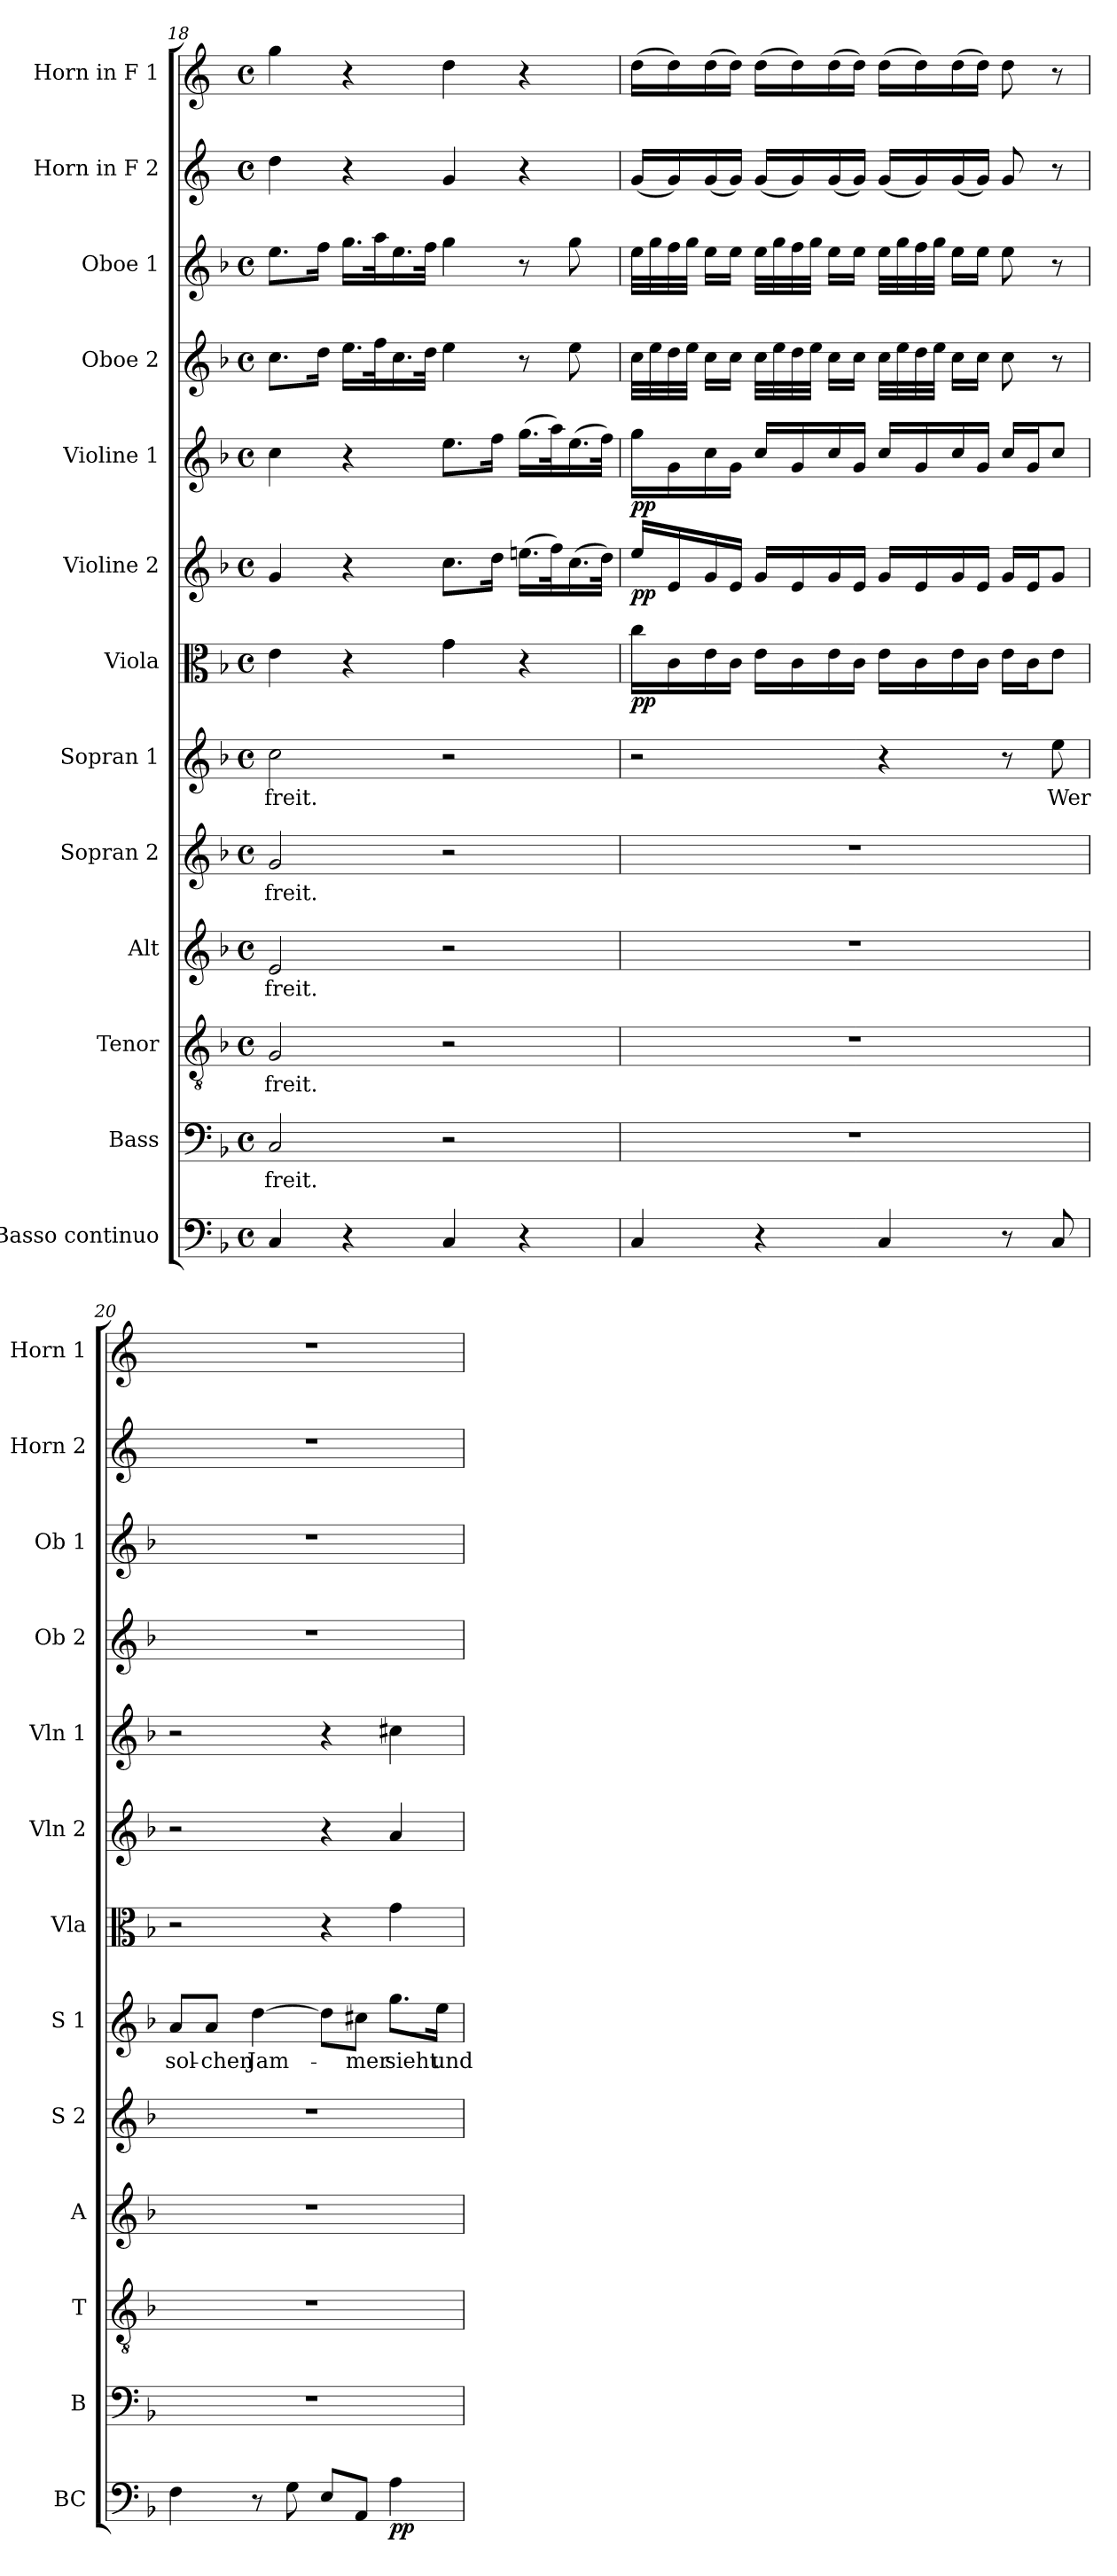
**kern	**dynam	**kern	**text	**kern	**text	**kern	**text	**kern	**text	**kern	**text	**kern	**dynam	**kern	**dynam	**kern	**dynam	**kern	**kern	**kern	**kern
*part13	*part13	*part12	*part12	*part11	*part11	*part10	*part10	*part9	*part9	*part8	*part8	*part7	*part7	*part6	*part6	*part5	*part5	*part4	*part3	*part2	*part1
*staff13	*staff13	*staff12	*staff12	*staff11	*staff11	*staff10	*staff10	*staff9	*staff9	*staff8	*staff8	*staff7	*staff7	*staff6	*staff6	*staff5	*staff5	*staff4	*staff3	*staff2	*staff1
*I"Basso continuo	*	*I"Bass	*	*I"Tenor	*	*I"Alt	*	*I"Sopran 2	*	*I"Sopran 1	*	*I"Viola	*	*I"Violine 2	*	*I"Violine 1	*	*I"Oboe 2	*I"Oboe 1	*I"Horn in F 2	*I"Horn in F 1
*I'BC	*	*I'B	*	*I'T	*	*I'A	*	*I'S 2	*	*I'S 1	*	*I'Vla	*	*I'Vln 2	*	*I'Vln 1	*	*I'Ob 2	*I'Ob 1	*I'Horn 2	*I'Horn 1
!!LO:PB:g=z
*clefF4	*	*clefF4	*	*clefGv2	*	*clefG2	*	*clefG2	*	*clefG2	*	*clefC3	*	*clefG2	*	*clefG2	*	*clefG2	*clefG2	*clefG2	*clefG2
*ITrd7c12	*	*	*	*	*	*	*	*	*	*	*	*	*	*	*	*	*	*	*	*ITrd4c7	*ITrd4c7
*k[b-]	*	*k[b-]	*	*k[b-]	*	*k[b-]	*	*k[b-]	*	*k[b-]	*	*k[b-]	*	*k[b-]	*	*k[b-]	*	*k[b-]	*k[b-]	*k[b-]	*k[b-]
*M4/4	*	*M4/4	*	*M4/4	*	*M4/4	*	*M4/4	*	*M4/4	*	*M4/4	*	*M4/4	*	*M4/4	*	*M4/4	*M4/4	*M4/4	*M4/4
*met(c)	*	*met(c)	*	*met(c)	*	*met(c)	*	*met(c)	*	*met(c)	*	*met(c)	*	*met(c)	*	*met(c)	*	*met(c)	*met(c)	*met(c)	*met(c)
=18	=18	=18	=18	=18	=18	=18	=18	=18	=18	=18	=18	=18	=18	=18	=18	=18	=18	=18	=18	=18	=18
!	!	!	!LO:LY:b	!	!LO:LY:b	!	!LO:LY:b	!	!LO:LY:b	!	!LO:LY:b	!	!	!	!	!	!	!	!	!	!
4CC/	.	2C/	-freit.	2G/	-freit.	2e/	-freit.	2g/	-freit.	2cc\	-freit.	4e\	.	4g/	.	4cc\	.	8.cc\L	8.ee\L	4g\	4cc\
.	.	.	.	.	.	.	.	.	.	.	.	.	.	.	.	.	.	16dd\Jk	16ff\Jk	.	.
4r	.	.	.	.	.	.	.	.	.	.	.	4r	.	4r	.	4r	.	16.ee\LL	16.gg\LL	4r	4r
.	.	.	.	.	.	.	.	.	.	.	.	.	.	.	.	.	.	32ff\K	32aa\K	.	.
.	.	.	.	.	.	.	.	.	.	.	.	.	.	.	.	.	.	16.cc\	16.ee\	.	.
.	.	.	.	.	.	.	.	.	.	.	.	.	.	.	.	.	.	32dd\JJk	32ff\JJk	.	.
4CC/	.	2r	.	2r	.	2r	.	2r	.	2r	.	4g\	.	8.cc\L	.	8.ee\L	.	4ee\	4gg\	4c/	4g\
.	.	.	.	.	.	.	.	.	.	.	.	.	.	16dd\Jk	.	16ff\Jk	.	.	.	.	.
4r	.	.	.	.	.	.	.	.	.	.	.	4r	.	(>16.eeni\LL	.	(>16.gg\LL	.	8r	8r	4r	4r
.	.	.	.	.	.	.	.	.	.	.	.	.	.	32ff\K)	.	32aa\K)	.	.	.	.	.
.	.	.	.	.	.	.	.	.	.	.	.	.	.	(>16.cc\	.	(>16.ee\	.	8ee\	8gg\	.	.
.	.	.	.	.	.	.	.	.	.	.	.	.	.	32dd\JJk)	.	32ff\JJk)	.	.	.	.	.
=19	=19	=19	=19	=19	=19	=19	=19	=19	=19	=19	=19	=19	=19	=19	=19	=19	=19	=19	=19	=19	=19
!	!	!	!	!	!	!	!	!	!	!	!	!	!LO:DY:b	!	!LO:DY:b	!	!LO:DY:b	!	!	!	!
4CC/	.	1r	.	1r	.	1r	.	1r	.	2r	.	16cc\LL	pp	16ee/LL	pp	16gg\LL	pp	32cc\LLL	32ee\LLL	(<16c/LL	(>16g\LL
.	.	.	.	.	.	.	.	.	.	.	.	.	.	.	.	.	.	32ee\	32gg\	.	.
.	.	.	.	.	.	.	.	.	.	.	.	16c\	.	16e/	.	16g\	.	32dd\	32ff\	16c/)	16g\)
.	.	.	.	.	.	.	.	.	.	.	.	.	.	.	.	.	.	32ee\JJJ	32gg\JJJ	.	.
.	.	.	.	.	.	.	.	.	.	.	.	16e\	.	16g/	.	16cc\	.	16cc\LL	16ee\LL	(<16c/	(>16g\
.	.	.	.	.	.	.	.	.	.	.	.	16c\JJ	.	16e/JJ	.	16g\JJ	.	16cc\JJ	16ee\JJ	16c/JJ)	16g\JJ)
4r	.	.	.	.	.	.	.	.	.	.	.	16e\LL	.	16g/LL	.	16cc/LL	.	32cc\LLL	32ee\LLL	(<16c/LL	(>16g\LL
.	.	.	.	.	.	.	.	.	.	.	.	.	.	.	.	.	.	32ee\	32gg\	.	.
.	.	.	.	.	.	.	.	.	.	.	.	16c\	.	16e/	.	16g/	.	32dd\	32ff\	16c/)	16g\)
.	.	.	.	.	.	.	.	.	.	.	.	.	.	.	.	.	.	32ee\JJJ	32gg\JJJ	.	.
.	.	.	.	.	.	.	.	.	.	.	.	16e\	.	16g/	.	16cc/	.	16cc\LL	16ee\LL	(<16c/	(>16g\
.	.	.	.	.	.	.	.	.	.	.	.	16c\JJ	.	16e/JJ	.	16g/JJ	.	16cc\JJ	16ee\JJ	16c/JJ)	16g\JJ)
4CC/	.	.	.	.	.	.	.	.	.	4r	.	16e\LL	.	16g/LL	.	16cc/LL	.	32cc\LLL	32ee\LLL	(<16c/LL	(>16g\LL
.	.	.	.	.	.	.	.	.	.	.	.	.	.	.	.	.	.	32ee\	32gg\	.	.
.	.	.	.	.	.	.	.	.	.	.	.	16c\	.	16e/	.	16g/	.	32dd\	32ff\	16c/)	16g\)
.	.	.	.	.	.	.	.	.	.	.	.	.	.	.	.	.	.	32ee\JJJ	32gg\JJJ	.	.
.	.	.	.	.	.	.	.	.	.	.	.	16e\	.	16g/	.	16cc/	.	16cc\LL	16ee\LL	(<16c/	(>16g\
.	.	.	.	.	.	.	.	.	.	.	.	16c\JJ	.	16e/JJ	.	16g/JJ	.	16cc\JJ	16ee\JJ	16c/JJ)	16g\JJ)
8r	.	.	.	.	.	.	.	.	.	8r	.	16e\LL	.	16g/LL	.	16cc/LL	.	8cc\	8ee\	8c/	8g\
.	.	.	.	.	.	.	.	.	.	.	.	16c\J	.	16e/J	.	16g/J	.	.	.	.	.
!	!	!	!	!	!	!	!	!	!	!	!LO:LY:b	!	!	!	!	!	!	!	!	!	!
8CC/	.	.	.	.	.	.	.	.	.	8ee\	Wer	8e\J	.	8g/J	.	8cc/J	.	8r	8r	8r	8r
=20	=20	=20	=20	=20	=20	=20	=20	=20	=20	=20	=20	=20	=20	=20	=20	=20	=20	=20	=20	=20	=20
!	!	!	!	!	!	!	!	!	!	!	!LO:LY:b	!	!	!	!	!	!	!	!	!	!
4FF\	.	1r	.	1r	.	1r	.	1r	.	8a/L	sol-	2r	.	2r	.	2r	.	1r	1r	1r	1r
!	!	!	!	!	!	!	!	!	!	!	!LO:LY:b	!	!	!	!	!	!	!	!	!	!
.	.	.	.	.	.	.	.	.	.	8a/J	-chen	.	.	.	.	.	.	.	.	.	.
!	!	!	!	!	!	!	!	!	!	!	!LO:LY:b	!	!	!	!	!	!	!	!	!	!
8r	.	.	.	.	.	.	.	.	.	[4dd\	Jam-	.	.	.	.	.	.	.	.	.	.
8GG\	.	.	.	.	.	.	.	.	.	.	.	.	.	.	.	.	.	.	.	.	.
8EE/L	.	.	.	.	.	.	.	.	.	8dd\L]	.	4r	.	4r	.	4r	.	.	.	.	.
!	!	!	!	!	!	!	!	!	!	!	!LO:LY:b	!	!	!	!	!	!	!	!	!	!
8AAA/J	.	.	.	.	.	.	.	.	.	8cc#X\J	-mer	.	.	.	.	.	.	.	.	.	.
!	!LO:DY:b	!	!	!	!	!	!	!	!	!	!LO:LY:b	!	!	!	!	!	!	!	!	!	!
4AA\	pp	.	.	.	.	.	.	.	.	8.gg\L	sieht	4g\	.	4a/	.	4cc#X\	.	.	.	.	.
!	!	!	!	!	!	!	!	!	!	!	!LO:LY:b	!	!	!	!	!	!	!	!	!	!
.	.	.	.	.	.	.	.	.	.	16ee\Jk	und	.	.	.	.	.	.	.	.	.	.
=	=	=	=	=	=	=	=	=	=	=	=	=	=	=	=	=	=	=	=	=	=
*-	*-	*-	*-	*-	*-	*-	*-	*-	*-	*-	*-	*-	*-	*-	*-	*-	*-	*-	*-	*-	*-
